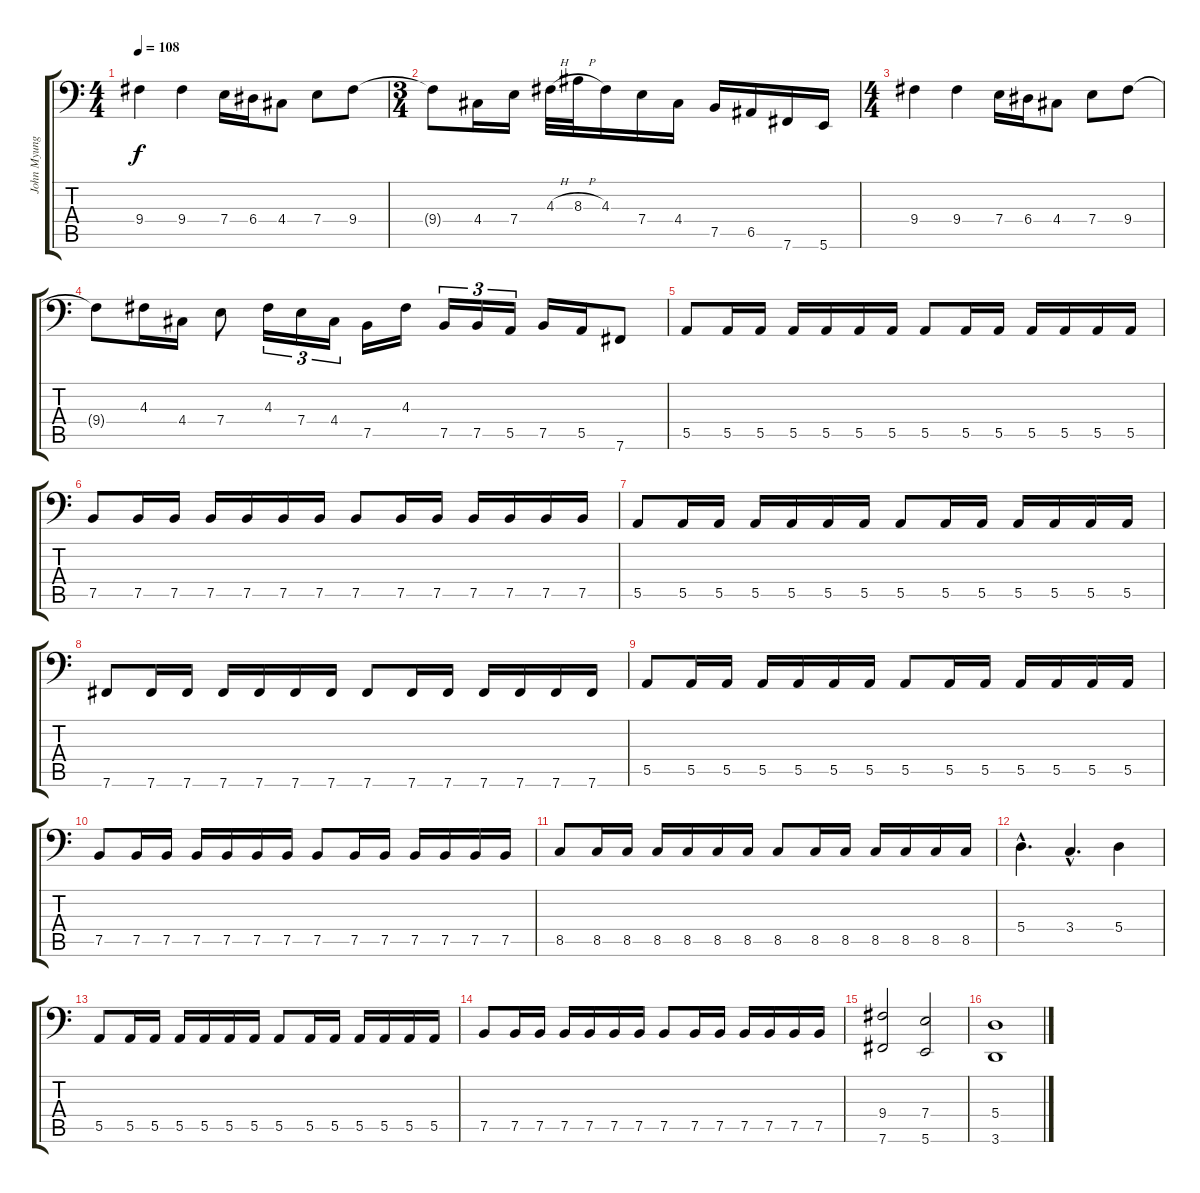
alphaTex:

\track ("John Myung - 6 Strings Bass" "John Myung") {instrument electricbassfinger}
\staff {score tabs}
\tuning (C3 G2 D2 A1 E1 B0) {hide}
\ts (4 4)
\tempo 108
\clef f4
\ks c
9.4.4{dy f} 9.4.4 7.4.16 6.4.16 4.4.8 7.4.8 9.4.8 |
\ts (3 4)
9.4{t}.8 4.4.16 7.4.16 4.3{h}.32 8.3{h}.32 4.3.16 7.4.16 4.4.16 7.5.16 6.5.16 7.6.16 5.6.16 |
\ts (4 4)
9.4.4 9.4.4 7.4.16 6.4.16 4.4.8 7.4.8 9.4.8 |
9.4{t}.8 4.3.16 4.4.16 7.4.8 4.3.16{tu (3 2)} 7.4.16{tu (3 2)} 4.4.16{tu (3 2)} 7.5.16 4.3.16 7.5.16{tu (3 2)} 7.5.16{tu (3 2)} 5.5.16{tu (3 2)} 7.5.16 5.5.16 7.6.8 |
5.5.8 5.5.16 5.5.16 5.5.16 5.5.16 5.5.16 5.5.16 5.5.8 5.5.16 5.5.16 5.5.16 5.5.16 5.5.16 5.5.16 |
7.5.8 7.5.16 7.5.16 7.5.16 7.5.16 7.5.16 7.5.16 7.5.8 7.5.16 7.5.16 7.5.16 7.5.16 7.5.16 7.5.16 |
5.5.8 5.5.16 5.5.16 5.5.16 5.5.16 5.5.16 5.5.16 5.5.8 5.5.16 5.5.16 5.5.16 5.5.16 5.5.16 5.5.16 |
7.6.8 7.6.16 7.6.16 7.6.16 7.6.16 7.6.16 7.6.16 7.6.8 7.6.16 7.6.16 7.6.16 7.6.16 7.6.16 7.6.16 |
5.5.8 5.5.16 5.5.16 5.5.16 5.5.16 5.5.16 5.5.16 5.5.8 5.5.16 5.5.16 5.5.16 5.5.16 5.5.16 5.5.16 |
7.5.8 7.5.16 7.5.16 7.5.16 7.5.16 7.5.16 7.5.16 7.5.8 7.5.16 7.5.16 7.5.16 7.5.16 7.5.16 7.5.16 |
8.5.8 8.5.16 8.5.16 8.5.16 8.5.16 8.5.16 8.5.16 8.5.8 8.5.16 8.5.16 8.5.16 8.5.16 8.5.16 8.5.16 |
5.4{hac}.4{d} 3.4{hac}.4{d} 5.4.4 |
5.5.8 5.5.16 5.5.16 5.5.16 5.5.16 5.5.16 5.5.16 5.5.8 5.5.16 5.5.16 5.5.16 5.5.16 5.5.16 5.5.16 |
7.5.8 7.5.16 7.5.16 7.5.16 7.5.16 7.5.16 7.5.16 7.5.8 7.5.16 7.5.16 7.5.16 7.5.16 7.5.16 7.5.16 |
(9.4 7.6).2 (7.4 5.6).2 |
(5.4 3.6).1
